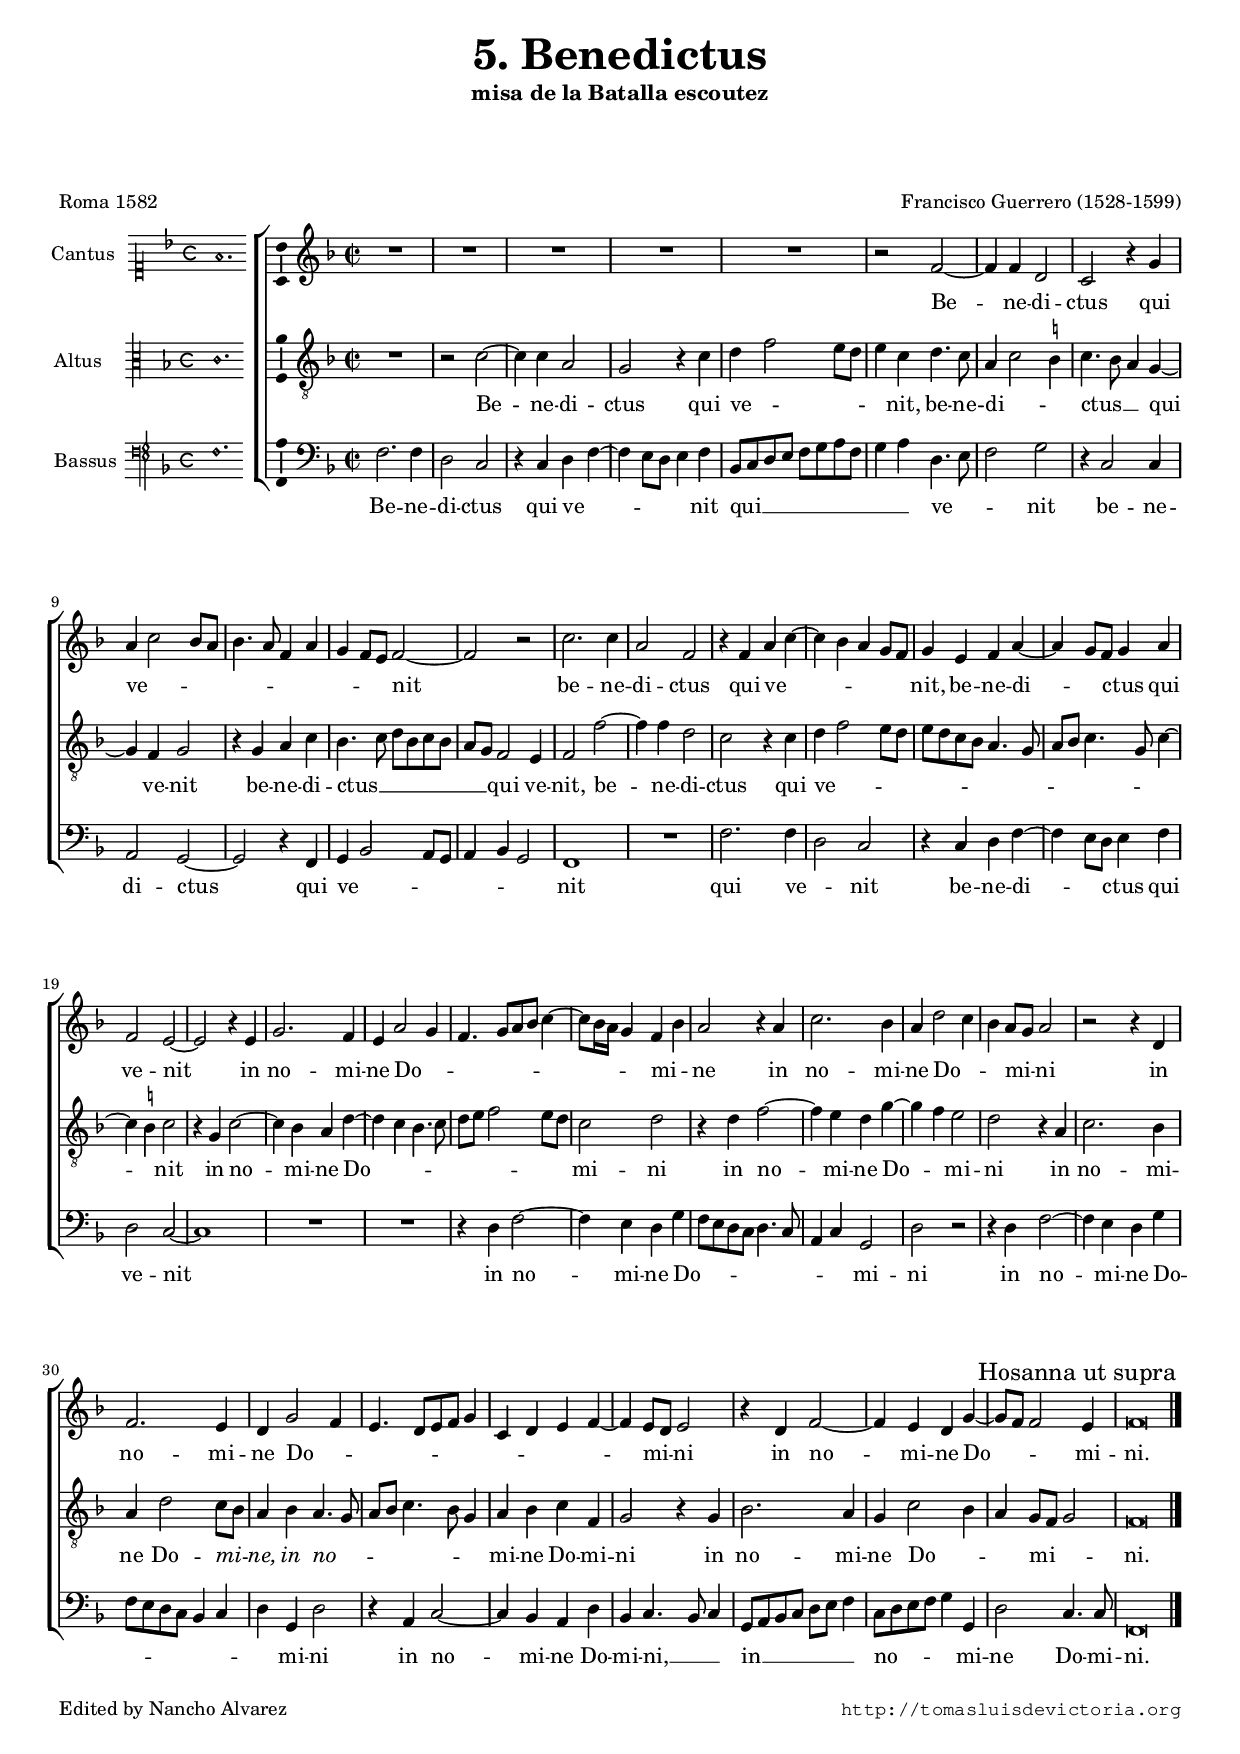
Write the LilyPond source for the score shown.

\version "2.18.0"

#(set-default-paper-size "a4")
#(set-global-staff-size 16.6)
#(ly:set-option 'point-and-click #f)
%mobile -s16.0 -i3.5

italicas=\override LyricText.font-shape = #'italic
rectas=\override LyricText.font-shape = #'upright
ss=\once \set suggestAccidentals = ##t
incipitwidth=20
htitle="Batalla escoutez - 5. Benedictus"
hcomposer="Guerrero"


\header {
	title=\markup{\fontsize #3 "5. Benedictus" }
	subtitle="misa de la Batalla escoutez"
        subsubtitle=\markup{\null \vspace #3 }
	composer="Francisco Guerrero (1528-1599)"
        pdfauthor=\composer
        poet="Roma 1582"
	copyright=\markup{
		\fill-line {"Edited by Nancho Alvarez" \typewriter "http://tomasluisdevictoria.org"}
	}
%	tagline=""
}

global={\key f \major \time 2/2 \skip 1*38 \bar "|." }


cantus={
	R1*4/4 |
	R1*4/4 |
	R1*4/4 |
	R1*4/4 |
%5
	R1*4/4 |
	r2 f' ~ |
	f'4 f' d'2 |
	c' r4 g' |
	a' c''2 bes'8 a' |
%10
	bes'4. a'8 f'4 a' |
	g' f'8 e' f'2 ~ |
	f' r |
	c''2. c''4 |
	a'2 f' |
%15
	r4 f' a' c'' ~ |
	c'' bes' a' g'8 f' |
	g'4 e' f' a' ~ |
	a' g'8 f' g'4 a' |
	f'2 e' ~ |
%20
	e' r4 e' |
	g'2. f'4 |
	e' a'2 g'4 |
	f'4. g'8[ a' bes'] c''4 ~ |
	c''8 bes'16 a' g'4 f' bes' |
%25
	a'2 r4 a' |
	c''2. bes'4 |
	a' d''2 c''4 |
	bes' a'8 g' a'2 |
	r r4 d' |
%30
	f'2. e'4 |
	d' g'2 f'4 |
	e'4. d'8[ e' f'] g'4 |
	c' d' e' f' ~ |
	f' e'8 d' e'2 |
%35
	r4 d' f'2 ~ |
	f'4 e' d' g' ~ |
	g'8 f' f'2 e'4 |
	f'\breve*1/2
	\override Score.RehearsalMark.break-visibility = ##(#t #t #t)
	\once \override Score.RehearsalMark.self-alignment-X = #right
	\mark \markup{"Hosanna ut supra"}
}

altus={
	R1*4/4 |
	r2 c' ~ |
	c'4 c' a2 |
	g r4 c' |
%5
	d' f'2 e'8 d' |
	e'4 c' d'4. c'8 |
	a4 c'2 \ss b4 |
	c'4. bes8 a4 g ~ |
	g f g2 |
%10
	r4 g a c' |
	bes4. c'8 d' bes c' bes |
	a g f2 e4 |
	f2 f' ~ |
	f'4 f' d'2 |
%15
	c' r4 c' |
	d' f'2 e'8 d' |
	e' d' c' bes a4. g8 |
	a bes c'4. g8 c'4 ~ |
	c' \ss b c'2 |
%20
	r4 g c'2 ~ |
	c'4 bes a d' ~ |
	d' c' bes4. c'8 |
	d' e' f'2 e'8 d' |
	c'2 d' |
%25
	r4 d' f'2 ~ |
	f'4 e' d' g' ~ |
	g' f' e'2 |
	d' r4 a |
	c'2. bes4 |
%30
	a d'2 c'8 bes |
	a4 bes a4. g8 |
	a bes c'4. bes8 g4 |
	a bes c' f |
	g2 r4 g |
%35
	bes2. a4 |
	g c'2 bes4 |
	a g8 f g2 |
	f\breve*1/2
}

bassus={
	f2. f4 |
	d2 c |
	r4 c d f ~ |
	f e8 d e4 f |
%5
	bes,8 c d e f g a f |
	g4 a d4. e8 |
	f2 g |
	r4 c2 c4 |
	a,2 g, ~ |
%10
	g, r4 f, |
	g, bes,2 a,8 g, |
	a,4 bes, g,2 |
	f,1 |
	R1*4/4 |
%15
	f2. f4 |
	d2 c |
	r4 c d f ~ |
	f e8 d e4 f |
	d2 c ~ |
%20
	c1 |
	R1*4/4 |
	R1*4/4 |
	r4 d f2 ~ |
	f4 e d g |
%25
	f8 e d c d4. c8 |
	a,4 c g,2 |
	d r |
	r4 d f2 ~ |
	f4 e d g |
%30
	f8 e d c bes,4 c |
	d g, d2 |
	r4 a, c2 ~ |
	c4 bes, a, d |
	bes, c4. bes,8 c4 |
%35
	g,8 a, bes, c d e f4 |
	c8 d e f g4 g, |
	d2 c4. c8 |
	f,\breve*1/2
}


textocantus=\lyricmode{
Be -- _ ne -- di -- ctus
qui ve -- _ _ _ _ _ _ _ _ _ _ nit _
be -- ne -- di -- ctus qui ve -- _ _ _ _ _ _ nit,
be -- ne -- di -- _ _ _ ctus 
qui ve -- nit _
in no -- mi -- ne Do -- _ _ _ _ _ _ _ _ _ _ mi -- _ ne
in no -- mi -- ne Do -- _ _ mi -- _ ni
in no -- mi -- ne Do -- _ _ _ _ _ _ _ _ _ _ _ mi -- _ ni
in no -- _ mi -- ne Do -- _ _ _ mi -- ni.
}

textoaltus=\lyricmode{
Be -- _ ne -- di -- ctus
qui ve -- _ _ _ _ nit,
be -- ne -- di -- _ _ ctus __ _ _ 
qui _ ve -- nit
be -- ne -- di -- ctus __ _ _ _ _ _ _ _ qui ve -- nit,
be -- _ ne -- di -- ctus
qui ve -- _ _ _ _ _ _ _ _ _ _ _ _ _ _ _ _ nit
in no -- _ mi -- ne Do -- _ _ _ _ _ _ _ _ _ mi -- ni
in no -- _ mi -- ne Do -- _ _ mi -- ni
in no -- mi -- ne Do -- \italicas mi -- _ ne, 
in no -- _ _ _ _ _ _ \rectas mi -- ne Do -- mi -- ni
in no -- mi -- ne Do -- _ _ mi -- _ _ ni.
}

textobassus=\lyricmode{
Be -- ne -- di -- ctus qui ve -- _ _ _ _ _ nit
qui __ _ _ _ _ _ _ _ _ _ ve -- _ _ nit
be -- ne -- di -- ctus _
qui ve -- _ _ _ _ _ _ nit
qui ve -- _ nit
be -- ne -- di -- _ _ _ ctus
qui ve -- nit _
in no -- _ mi -- ne Do -- _ _ _ _ _ _ _ _ mi -- ni
in no -- _ mi -- ne Do -- _ _ _ _ _ _ _ mi -- ni
in no -- _ mi -- ne Do -- mi -- ni, __ _ _ 
in __ _ _ _ _ _ _ no -- _ _ _ _ mi -- ne Do -- mi -- ni.
}



incipitcantus=\markup{
	\score{
		{ 
		\set Staff.instrumentName="Cantus  "
		\override NoteHead.style = #'neomensural
		\override Rest.style = #'neomensural
		\override Staff.TimeSignature.style = #'neomensural
		\cadenzaOn 
		\clef "petrucci-c1"
		\key f \major
		\time 4/4
		f'1.
		} 
	\layout {
		\context {\Voice
			\remove Ligature_bracket_engraver
			\consists Mensural_ligature_engraver
		}
		line-width=\incipitwidth
                indent = 0
	}
	}
}


incipitaltus=\markup{
	\score{
		{ 
		\set Staff.instrumentName="Altus    "
		\override NoteHead.style = #'neomensural 
		\override Rest.style = #'neomensural
		\override Staff.TimeSignature.style = #'neomensural
		\cadenzaOn 
		\clef "petrucci-c3"
		\key f \major
		\time 4/4
		c'1.
		} 
	\layout {
		\context {\Voice
			\remove Ligature_bracket_engraver
			\consists Mensural_ligature_engraver
		}
		line-width=\incipitwidth
                indent = 0
	}
	}
}


incipitbassus=\markup{
	\score{
		{ 
		\set Staff.instrumentName="Bassus "
		\override NoteHead.style = #'neomensural 
		\override Rest.style = #'neomensural
		\override Staff.TimeSignature.style = #'neomensural
		\cadenzaOn 
		\clef "petrucci-f4"
		\key f \major
		\time 4/4
		f1.
		} 
	\layout {
		\context {\Voice
			\remove Ligature_bracket_engraver
			\consists Mensural_ligature_engraver
		}
		line-width=\incipitwidth
                indent = 0
	}
	}
}





\score {
\new ChoirStaff<<

	\new Staff <<\global
	\new Voice="v1" {
		\set Staff.instrumentName=\incipitcantus
		\clef "treble"
		\cantus }
	\new Lyrics \lyricsto "v1" {\textocantus }
	>>

	
	\new Staff << \global
	\new Voice="v2" {
		\set Staff.instrumentName=\incipitaltus
		\clef "G_8" 
		\altus}
	\new Lyrics \lyricsto "v2" {\textoaltus }
	>>


	\new Staff <<\global
	\new Voice="v4" {
		\set Staff.instrumentName=\incipitbassus
		\clef "bass" 
		\bassus }
	\new Lyrics \lyricsto "v4" {\textobassus}
	>>
	
>>

\layout{ 
	\context {\Lyrics 
		\override VerticalAxisGroup.staff-affinity = #UP
		\override VerticalAxisGroup.nonstaff-relatedstaff-spacing =
			#'((basic-distance . 0) (minimum-distance . 0) (padding . 1))
		\override LyricText.font-size = #1.2
		\override LyricHyphen.minimum-distance = #0.5
	}
	\context {\Score 
		tempoHideNote = ##t
		\override BarNumber.padding = #2 
	}
	\context {\Voice 
		melismaBusyProperties = #'()
		%autoBeaming = ##f
	}
	\context {\Staff 
                %\RemoveEmptyStaves
                %\override VerticalAxisGroup.remove-first = ##t
		\override VerticalAxisGroup.staff-staff-spacing =
			#'((basic-distance . 11) (minimum-distance . 0) (padding . 1))
		\consists Ambitus_engraver 
		\override LigatureBracket.padding = #1
	}
}

%\midi { \mtempo }

}


\paper{
	evenHeaderMarkup=\markup  \fill-line { \fromproperty #'page:page-number-string \htitle \hcomposer }
	oddHeaderMarkup= \markup  \fill-line { \on-the-fly #not-first-page \hcomposer \on-the-fly #not-first-page \htitle \on-the-fly #not-first-page \fromproperty #'page:page-number-string }
	%system-count=20
	%page-count = 1
	ragged-last-bottom = ##f
	indent=3.5\cm
	system-system-spacing =
	#'((basic-distance . 20) (minimum-distance . 0) (padding . 5))
	top-system-spacing = % header
	#'((basic-distance . 9) (minimum-distance . 0) (padding . 0))
	last-bottom-spacing = % footer
	#'((basic-distance . 12) (minimum-distance . 0) (padding . 0))
	markup-system-spacing.padding = #1.5

first-page-number=26
oddHeaderMarkup=\markup \fill-line {\hcomposer \htitle \fromproperty #'page:page-number-string }
evenHeaderMarkup=\markup \fill-line {\on-the-fly #not-first-page \fromproperty #'page:page-number-string \on-the-fly #not-first-page \htitle \on-the-fly #not-first-page \hcomposer }
}